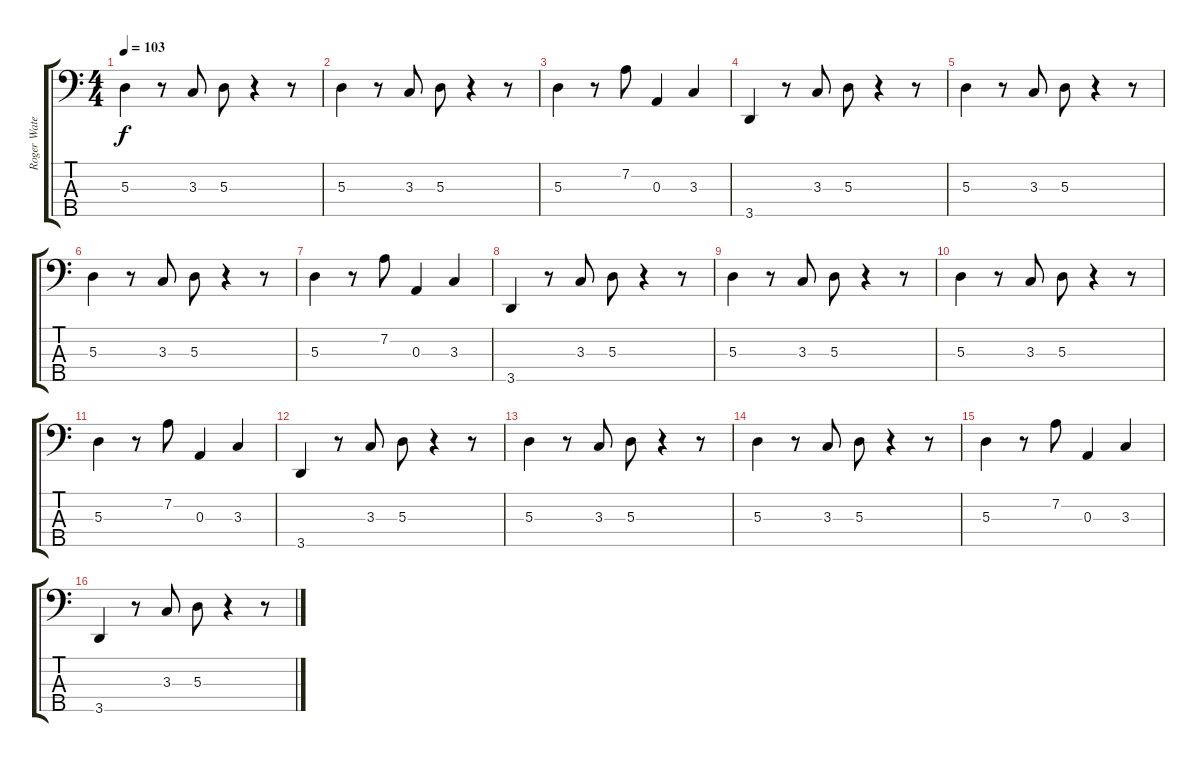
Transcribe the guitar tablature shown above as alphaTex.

\track ("Roger Waters" "Roger Wate") {instrument electricbassfinger}
\staff {score tabs}
\tuning (G2 D2 A1 E1 B0) {hide}
\ts (4 4)
\tempo 103
\clef f4
\ks c
5.3.4{dy f} r.8 3.3.8 5.3.8 r.4 r.8 |
5.3.4 r.8 3.3.8 5.3.8 r.4 r.8 |
5.3.4 r.8 7.2.8 0.3.4 3.3.4 |
3.5.4 r.8 3.3.8 5.3.8 r.4 r.8 |
5.3.4 r.8 3.3.8 5.3.8 r.4 r.8 |
5.3.4 r.8 3.3.8 5.3.8 r.4 r.8 |
5.3.4 r.8 7.2.8 0.3.4 3.3.4 |
3.5.4 r.8 3.3.8 5.3.8 r.4 r.8 |
5.3.4 r.8 3.3.8 5.3.8 r.4 r.8 |
5.3.4 r.8 3.3.8 5.3.8 r.4 r.8 |
5.3.4 r.8 7.2.8 0.3.4 3.3.4 |
3.5.4 r.8 3.3.8 5.3.8 r.4 r.8 |
5.3.4 r.8 3.3.8 5.3.8 r.4 r.8 |
5.3.4 r.8 3.3.8 5.3.8 r.4 r.8 |
5.3.4 r.8 7.2.8 0.3.4 3.3.4 |
3.5.4 r.8 3.3.8 5.3.8 r.4 r.8
